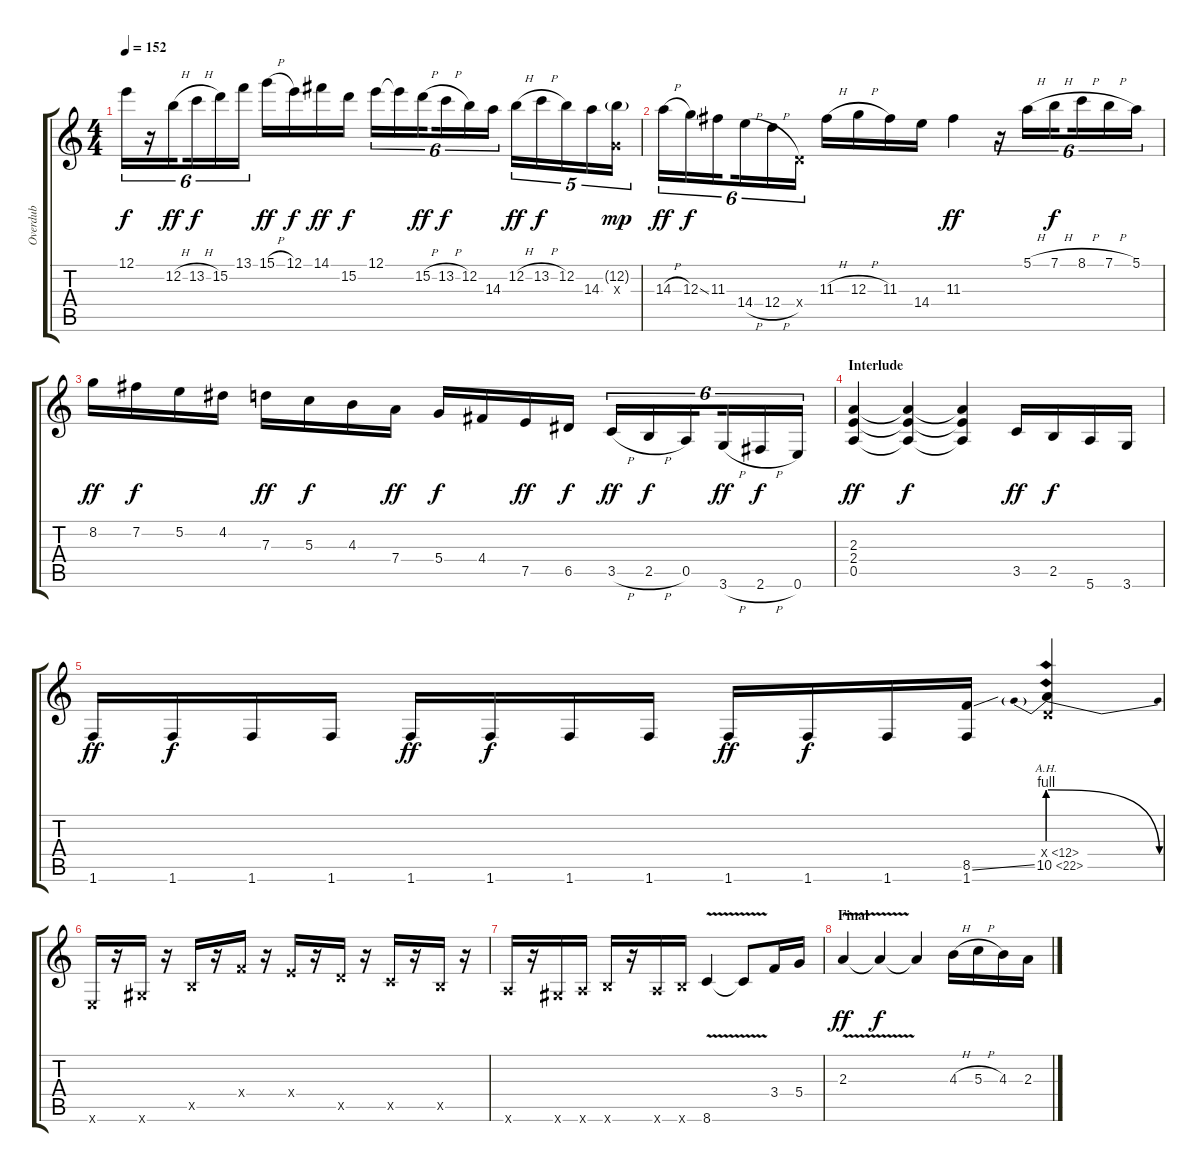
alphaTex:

\track ("Overdub" "Overdub") {instrument fretlessbass}
\staff {score tabs}
\tuning (E4 B3 G3 D3 A2 E2) {hide}
\ts (4 4)
\tempo 152
\clef g2
\ks c
12.1.16{tu (6 4) dy f} r.16{tu (6 4)} 12.2{h}.16{tu (6 4) dy ff beam splitsecondary} 13.2{h}.16{tu (6 4) dy f} 15.2.16{tu (6 4)} 13.1.16{tu (6 4)} 15.1{h}.16{dy ff} 12.1.16{dy f} 14.1.16{dy ff} 15.2.16{dy f} 12.1.16{tu (6 4)} 12.1{t}.16{tu (6 4)} 15.2{h}.16{tu (6 4) dy ff beam splitsecondary} 13.2{h}.16{tu (6 4) dy f} 12.2.16{tu (6 4)} 14.3.16{tu (6 4)} 12.2{h}.16{tu (5 4) dy ff} 13.2{h}.16{tu (5 4) dy f} 12.2.16{tu (5 4)} 14.3.16{tu (5 4)} (12.2{g} 0.3{x}).16{tu (5 4) dy mp} |
14.3{h}.16{tu (6 4) dy ff} 12.3{ss}.16{tu (6 4) dy f} 11.3.16{tu (6 4) beam splitsecondary} 14.4{h}.16{tu (6 4)} 12.4{h}.16{tu (6 4)} 0.4{x}.16{tu (6 4)} 11.3{h}.16 12.3{h}.16 11.3.16 14.4.16 11.3.4{dy ff} r.16{tu (6 4)} 5.1{h}.16{tu (6 4)} 7.1{h}.16{tu (6 4) dy f beam splitsecondary} 8.1{h}.16{tu (6 4)} 7.1{h}.16{tu (6 4)} 5.1.16{tu (6 4)} |
8.2.16{dy ff} 7.2.16{dy f} 5.2.16 4.2.16 7.3.16{dy ff} 5.3.16{dy f} 4.3.16 7.4.16{dy ff} 5.4.16{dy f} 4.4.16 7.5.16{dy ff} 6.5.16{dy f} 3.5{h}.16{tu (6 4) dy ff} 2.5{h}.16{tu (6 4) dy f} 0.5.16{tu (6 4) beam splitsecondary} 3.6{h}.16{tu (6 4) dy ff} 2.6{h}.16{tu (6 4) dy f} 0.6.16{tu (6 4)} |
\section ("" "Interlude")
(2.3 2.4 0.5).4{dy ff} (2.3{t} 2.4{t} 0.5{t}).4{dy f} (2.3{t} 2.4{t} 0.5{t}).4 3.5.16{dy ff} 2.5.16{dy f} 5.6.16 3.6.16 |
1.6.16{dy ff} 1.6.16{dy f} 1.6.16 1.6.16 1.6.16{dy ff} 1.6.16{dy f} 1.6.16 1.6.16 1.6.16{dy ff} 1.6.16{dy f} 1.6.16 (8.5{ss} 1.6).16 (0.4{ah 12 x} 10.5{be (prebendrelease 0 4 60 0) ah 12}).4 |
0.6{x}.16 r.16 4.6{x}.16 r.16 2.5{x}.16 r.16 3.4{x}.16 r.16 2.4{x}.16 r.16 5.5{x}.16 r.16 3.5{x}.16 r.16 2.5{x}.16 r.16 |
5.6{x}.16 r.16 4.6{x}.16 5.6{x}.16 7.6{x}.16 r.16 5.6{x}.16 7.6{x}.16 8.6{v}.4 8.6{t}.8 3.4.16 5.4.16 |
\section ("" "Final")
2.3{v}.4{dy ff} 2.3{t}.4{dy f} 2.3{t}.4 4.3{h}.16 5.3{h}.16 4.3.16 2.3.16
